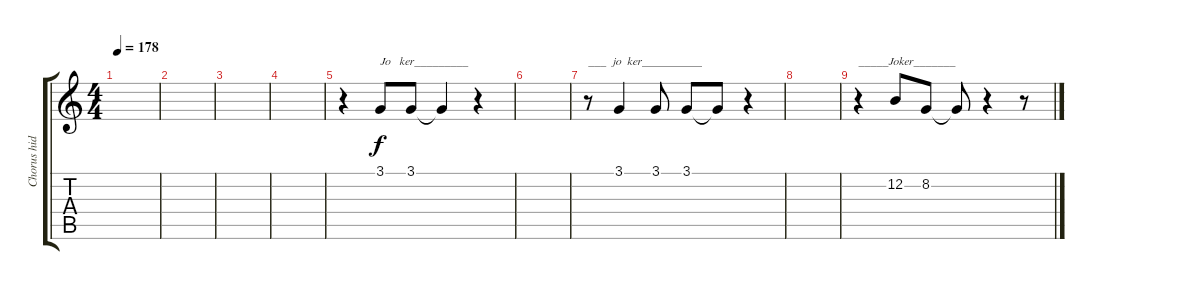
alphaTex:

\track ("Chorus hide taiji" "Chorus hid") {instrument trumpet}
\staff {score tabs}
\tuning (E4 B3 G3 D3 A2 E2) {hide}
\ts (4 4)
\tempo 178
\clef g2
\ks c
|
|
|
|
r.4 3.1.8{txt "Jo   ker_________ "} 3.1.8 3.1{t}.4 r.4 |
|
r.8{txt "___  jo  ker__________"} 3.1.4 3.1.8 3.1.8 3.1{t}.8 r.4 |
|
r.4{txt "_____Joker_______"} 12.2.8 8.2.8 8.2{t}.8 r.4 r.8
